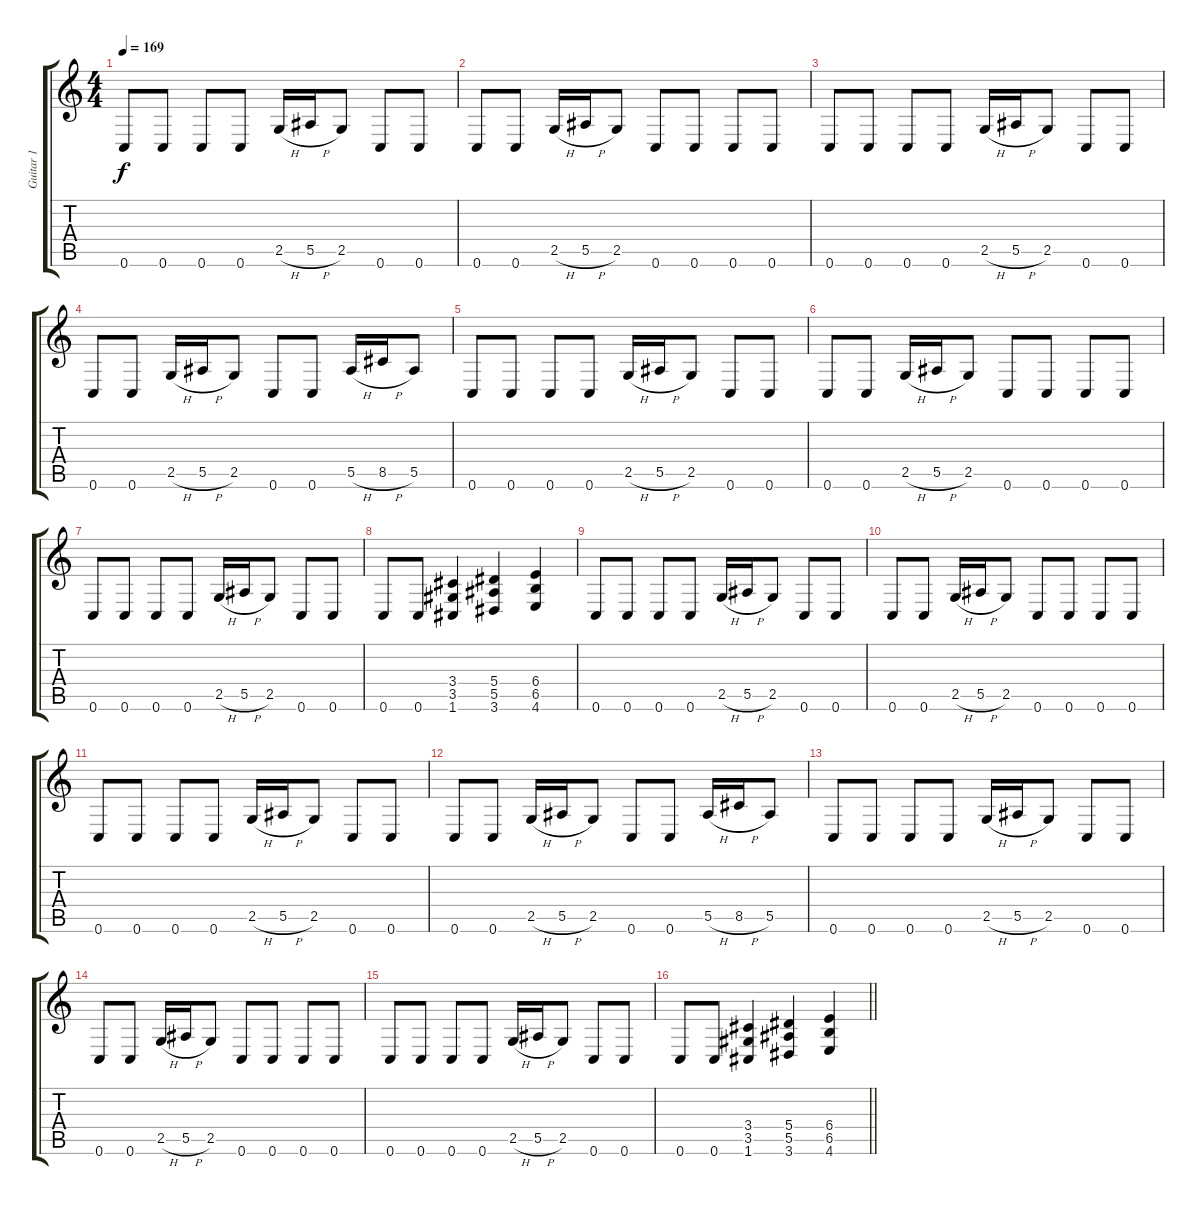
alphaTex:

\track ("Guitar 1" "Guitar 1") {instrument distortionguitar}
\staff {score tabs}
\tuning (C4 G3 Eb3 Bb2 F2 C2) {hide}
\ts (4 4)
\tempo 169
\clef g2
\ks c
0.6.8{dy f} 0.6.8 0.6.8 0.6.8 2.5{h}.16 5.5{h}.16 2.5.8 0.6.8 0.6.8 |
0.6.8 0.6.8 2.5{h}.16 5.5{h}.16 2.5.8 0.6.8 0.6.8 0.6.8 0.6.8 |
0.6.8 0.6.8 0.6.8 0.6.8 2.5{h}.16 5.5{h}.16 2.5.8 0.6.8 0.6.8 |
0.6.8 0.6.8 2.5{h}.16 5.5{h}.16 2.5.8 0.6.8 0.6.8 5.5{h}.16 8.5{h}.16 5.5.8 |
0.6.8 0.6.8 0.6.8 0.6.8 2.5{h}.16 5.5{h}.16 2.5.8 0.6.8 0.6.8 |
0.6.8 0.6.8 2.5{h}.16 5.5{h}.16 2.5.8 0.6.8 0.6.8 0.6.8 0.6.8 |
0.6.8 0.6.8 0.6.8 0.6.8 2.5{h}.16 5.5{h}.16 2.5.8 0.6.8 0.6.8 |
0.6.8 0.6.8 (3.4 3.5 1.6).4 (5.4 5.5 3.6).4 (6.4 6.5 4.6).4 |
0.6.8 0.6.8 0.6.8 0.6.8 2.5{h}.16 5.5{h}.16 2.5.8 0.6.8 0.6.8 |
0.6.8 0.6.8 2.5{h}.16 5.5{h}.16 2.5.8 0.6.8 0.6.8 0.6.8 0.6.8 |
0.6.8 0.6.8 0.6.8 0.6.8 2.5{h}.16 5.5{h}.16 2.5.8 0.6.8 0.6.8 |
0.6.8 0.6.8 2.5{h}.16 5.5{h}.16 2.5.8 0.6.8 0.6.8 5.5{h}.16 8.5{h}.16 5.5.8 |
0.6.8 0.6.8 0.6.8 0.6.8 2.5{h}.16 5.5{h}.16 2.5.8 0.6.8 0.6.8 |
0.6.8 0.6.8 2.5{h}.16 5.5{h}.16 2.5.8 0.6.8 0.6.8 0.6.8 0.6.8 |
0.6.8 0.6.8 0.6.8 0.6.8 2.5{h}.16 5.5{h}.16 2.5.8 0.6.8 0.6.8 |
\barLineRight lightlight
0.6.8 0.6.8 (3.4 3.5 1.6).4 (5.4 5.5 3.6).4 (6.4 6.5 4.6).4
